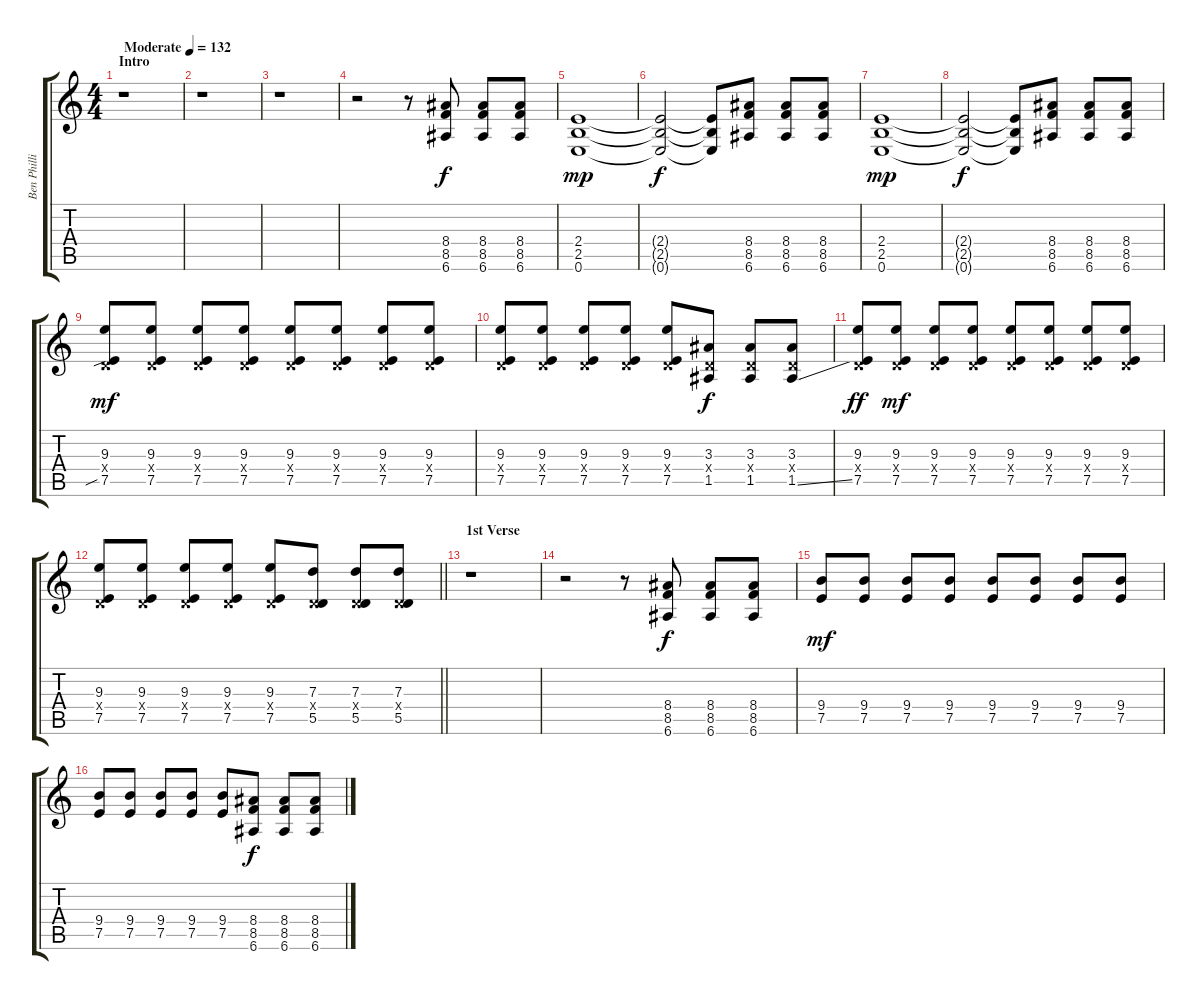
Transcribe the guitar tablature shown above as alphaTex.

\track ("Ben Phillips" "Ben Philli") {instrument distortionguitar}
\staff {score tabs}
\tuning (E4 B3 G3 D3 A2 E2) {hide}
\ts (4 4)
\section ("" "Intro")
\tempo (132 "Moderate")
\clef g2
\ks c
r.1{dy f instrument distortionguitar} |
r.1 |
r.1 |
r.2 r.8 (8.4 8.5 6.6).8 (8.4 8.5 6.6).8 (8.4 8.5 6.6).8 |
(2.4 2.5 0.6).1{dy mp} |
(2.4{t} 2.5{t} 0.6{t}).2{dy f} (2.4{t} 2.5{t} 0.6{t}).8 (8.4 8.5 6.6).8 (8.4 8.5 6.6).8 (8.4 8.5 6.6).8 |
(2.4 2.5 0.6).1{dy mp} |
(2.4{t} 2.5{t} 0.6{t}).2{dy f} (2.4{t} 2.5{t} 0.6{t}).8 (8.4 8.5 6.6).8 (8.4 8.5 6.6).8 (8.4 8.5 6.6).8 |
(9.3 0.4{x} 7.5{sib}).8{dy mf} (9.3 0.4{x} 7.5).8 (9.3 0.4{x} 7.5).8 (9.3 0.4{x} 7.5).8 (9.3 0.4{x} 7.5).8 (9.3 0.4{x} 7.5).8 (9.3 0.4{x} 7.5).8 (9.3 0.4{x} 7.5).8 |
(9.3 0.4{x} 7.5).8 (9.3 0.4{x} 7.5).8 (9.3 0.4{x} 7.5).8 (9.3 0.4{x} 7.5).8 (9.3 0.4{x} 7.5).8 (3.3 0.4{x} 1.5).8{dy f} (3.3 0.4{x} 1.5).8 (3.3 0.4{x} 1.5{ss}).8 |
(9.3 0.4{x} 7.5).8{dy ff} (9.3 0.4{x} 7.5).8{dy mf} (9.3 0.4{x} 7.5).8 (9.3 0.4{x} 7.5).8 (9.3 0.4{x} 7.5).8 (9.3 0.4{x} 7.5).8 (9.3 0.4{x} 7.5).8 (9.3 0.4{x} 7.5).8 |
\barLineRight lightlight
(9.3 0.4{x} 7.5).8 (9.3 0.4{x} 7.5).8 (9.3 0.4{x} 7.5).8 (9.3 0.4{x} 7.5).8 (9.3 0.4{x} 7.5).8 (7.3 0.4{x} 5.5).8 (7.3 0.4{x} 5.5).8 (7.3 0.4{x} 5.5).8 |
\section ("" "1st Verse")
r.1 |
r.2 r.8 (8.4 8.5 6.6).8{dy f} (8.4 8.5 6.6).8 (8.4 8.5 6.6).8 |
(9.4 7.5).8{dy mf} (9.4 7.5).8 (9.4 7.5).8 (9.4 7.5).8 (9.4 7.5).8 (9.4 7.5).8 (9.4 7.5).8 (9.4 7.5).8 |
(9.4 7.5).8 (9.4 7.5).8 (9.4 7.5).8 (9.4 7.5).8 (9.4 7.5).8 (8.4 8.5 6.6).8{dy f} (8.4 8.5 6.6).8 (8.4 8.5 6.6).8
